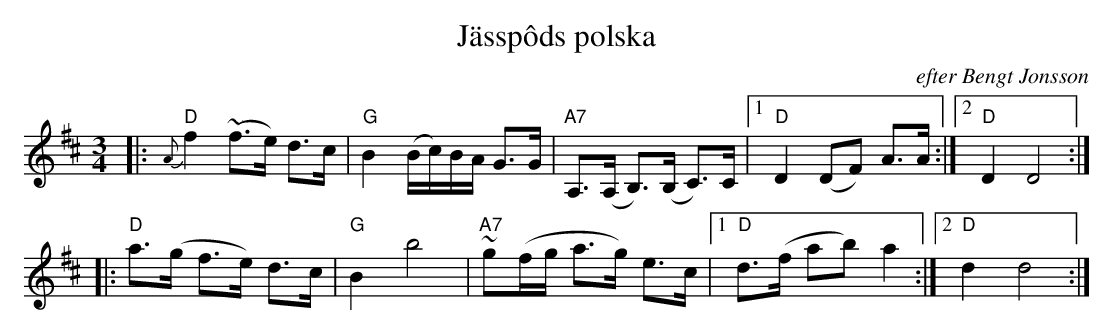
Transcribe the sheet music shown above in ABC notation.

X:1
T:J\"assp\^ods polska
O:efter Bengt Jonsson
M:3/4
L:1/8
K:D
|: "D"{A}f2 (~f>e) d>c | "G"B2 (B/c/)B/A/ G>G | "A7"A,>(A, B,>)(B, C>)C |1 "D"D2 (DF) A>A :|2 "D"D2 D4 :|
|: "D"a>(g f>e) d>c | "G"B2 b4 | "A7"~g(f/g/ a>g) e>c |1 "D"d>(f ab) a2 :|2 "D"d2 d4 :|
